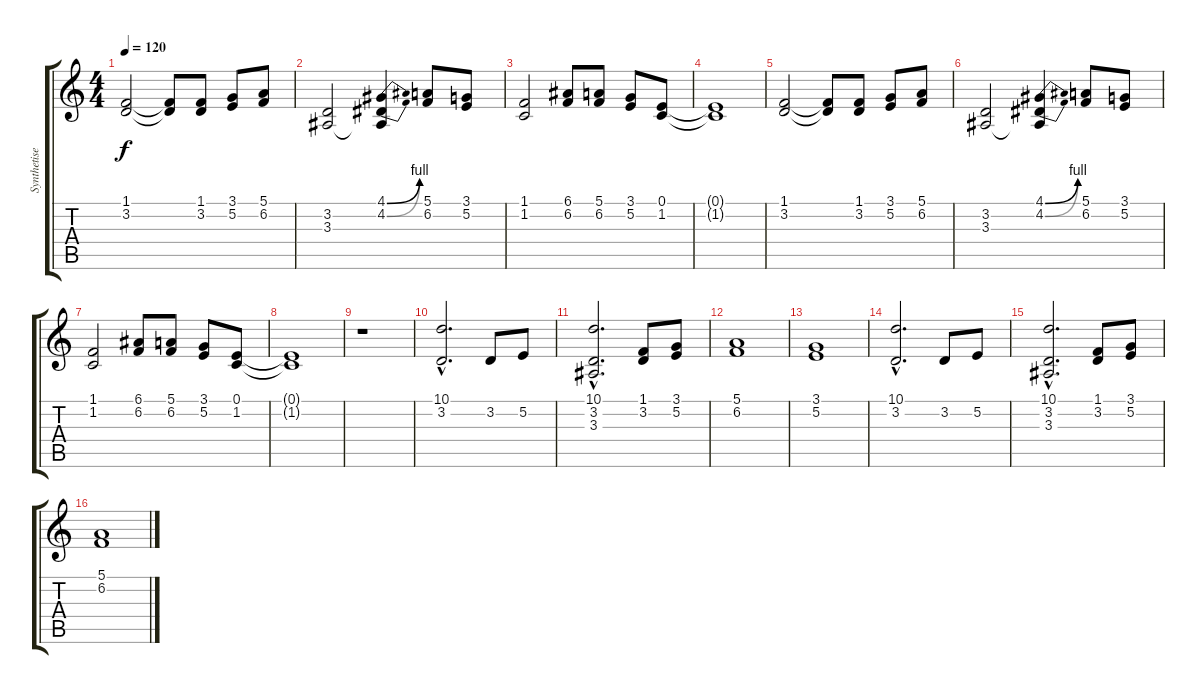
\track ("Synthetiseur (STUDIO)" "Synthetise") {instrument acousticgrandpiano}
\staff {score tabs}
\tuning (E4 B3 G3 D3 A2 E2) {hide}
\ts (4 4)
\tempo 120
\clef g2
\ks c
(1.1 3.2).2{dy f instrument tremolostrings} (1.1{t} 3.2{t}).8 (1.1 3.2).8 (3.1 5.2).8 (5.1 6.2).8 |
(3.2 3.3).2 (4.1{be (bend 0 0 60 4)} 4.2{be (bend 0 0 60 4)} 3.3{t}).4 (5.1 6.2).8 (3.1 5.2).8 |
(1.1 1.2).2 (6.1 6.2).8 (5.1 6.2).8 (3.1 5.2).8 (0.1 1.2).8 |
(0.1{t} 1.2{t}).1 |
(1.1 3.2).2{instrument tremolostrings} (1.1{t} 3.2{t}).8 (1.1 3.2).8 (3.1 5.2).8 (5.1 6.2).8 |
(3.2 3.3).2 (4.1{be (bend 0 0 60 4)} 4.2{be (bend 0 0 60 4)} 3.3{t}).4 (5.1 6.2).8 (3.1 5.2).8 |
(1.1 1.2).2 (6.1 6.2).8 (5.1 6.2).8 (3.1 5.2).8 (0.1 1.2).8 |
(0.1{t} 1.2{t}).1 |
r.1 |
(10.1{hac} 3.2{hac}).2{d instrument oboe} 3.2.8 5.2.8 |
(10.1{hac} 3.2{hac} 3.3{hac}).2{d} (1.1 3.2).8 (3.1 5.2).8 |
(5.1 6.2).1 |
(3.1 5.2).1 |
(10.1{hac} 3.2{hac}).2{d instrument oboe} 3.2.8 5.2.8 |
(10.1{hac} 3.2{hac} 3.3{hac}).2{d} (1.1 3.2).8 (3.1 5.2).8 |
(5.1 6.2).1
